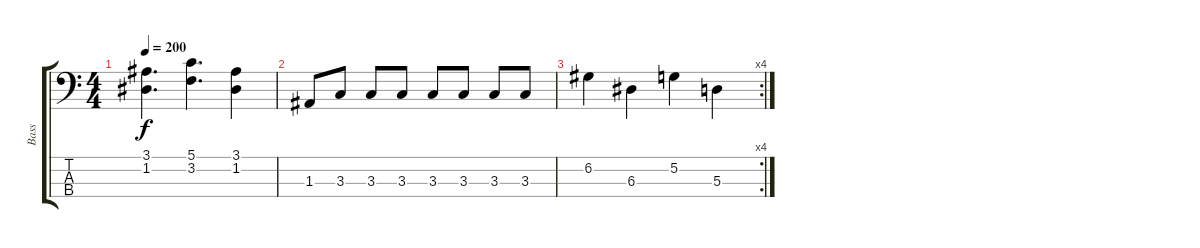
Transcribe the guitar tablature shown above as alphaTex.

\track ("Bass" "Bass") {instrument electricbassfinger}
\staff {score tabs}
\tuning (G2 D2 A1 E1) {hide}
\ts (4 4)
\tempo 200
\clef f4
\ks c
(3.1 1.2).4{d dy f} (5.1 3.2).4{d} (3.1 1.2).4 |
1.3.8 3.3.8 3.3.8 3.3.8 3.3.8 3.3.8 3.3.8 3.3.8 |
\rc 4
6.2.4 6.3.4 5.2.4 5.3.4
